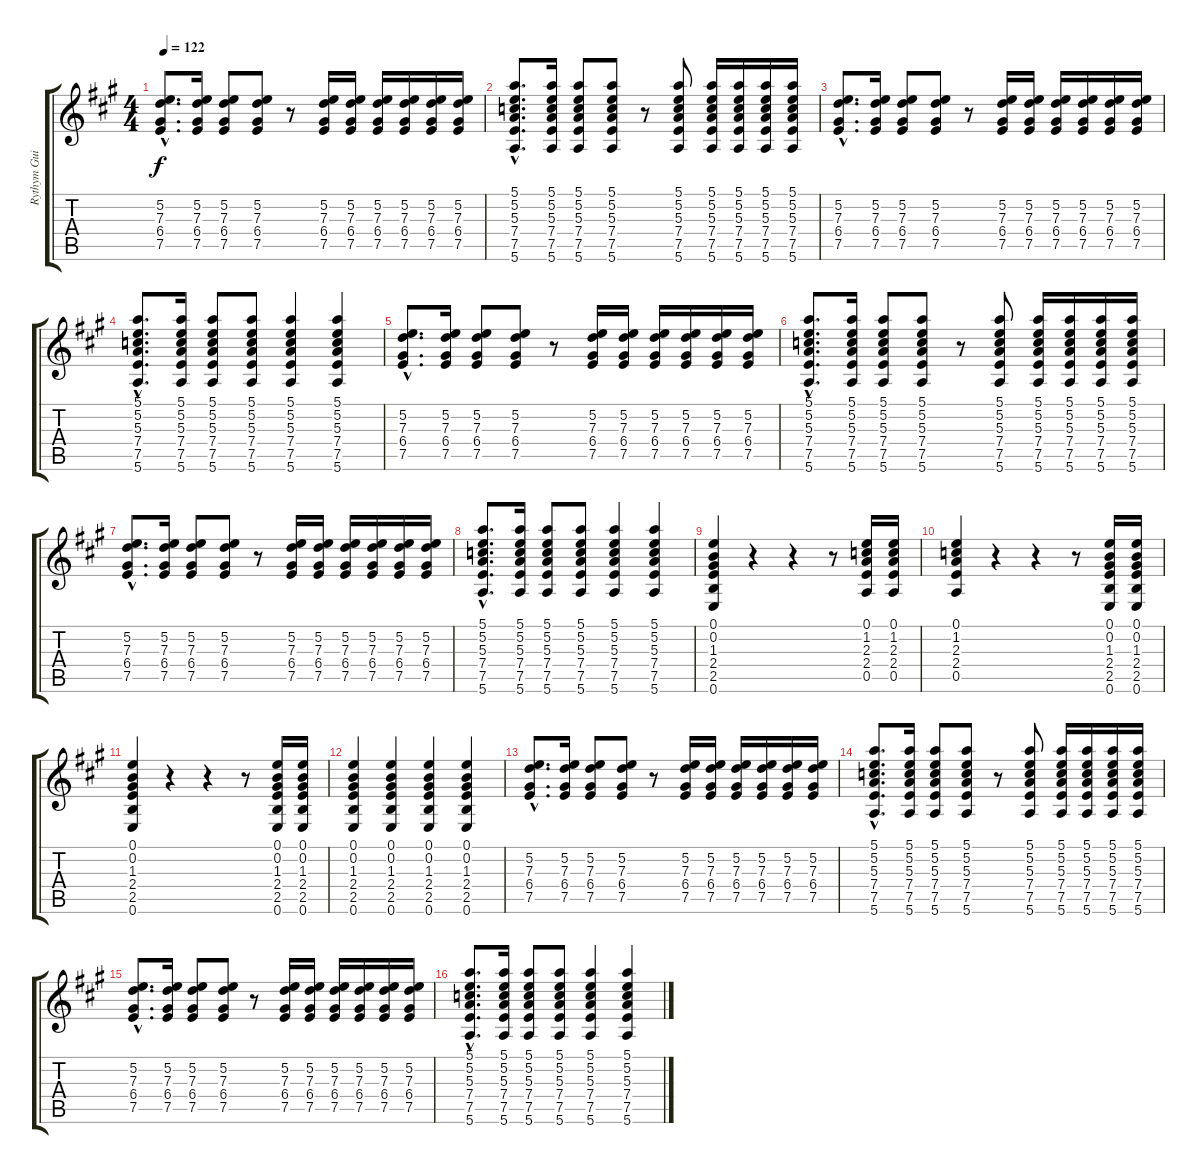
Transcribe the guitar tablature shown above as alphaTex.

\track ("Rythym Guitar" "Rythym Gui") {instrument acousticguitarnylon}
\staff {score tabs}
\tuning (E4 B3 G3 D3 A2 E2) {hide}
\ts (4 4)
\tempo 122
\clef g2
\ks a
(5.2{hac} 7.3{hac} 6.4{hac} 7.5{hac}).8{d dy f} (5.2 7.3 6.4 7.5).16 (5.2 7.3 6.4 7.5).8 (5.2 7.3 6.4 7.5).8 r.8 (5.2 7.3 6.4 7.5).16 (5.2 7.3 6.4 7.5).16 (5.2 7.3 6.4 7.5).16 (5.2 7.3 6.4 7.5).16 (5.2 7.3 6.4 7.5).16 (5.2 7.3 6.4 7.5).16 |
(5.1{hac} 5.2{hac} 5.3{hac} 7.4{hac} 7.5{hac} 5.6{hac}).8{d} (5.1 5.2 5.3 7.4 7.5 5.6).16 (5.1 5.2 5.3 7.4 7.5 5.6).8 (5.1 5.2 5.3 7.4 7.5 5.6).8 r.8 (5.1 5.2 5.3 7.4 7.5 5.6).8 (5.1 5.2 5.3 7.4 7.5 5.6).16 (5.1 5.2 5.3 7.4 7.5 5.6).16 (5.1 5.2 5.3 7.4 7.5 5.6).16 (5.1 5.2 5.3 7.4 7.5 5.6).16 |
(5.2{hac} 7.3{hac} 6.4{hac} 7.5{hac}).8{d} (5.2 7.3 6.4 7.5).16 (5.2 7.3 6.4 7.5).8 (5.2 7.3 6.4 7.5).8 r.8 (5.2 7.3 6.4 7.5).16 (5.2 7.3 6.4 7.5).16 (5.2 7.3 6.4 7.5).16 (5.2 7.3 6.4 7.5).16 (5.2 7.3 6.4 7.5).16 (5.2 7.3 6.4 7.5).16 |
(5.1{hac} 5.2{hac} 5.3{hac} 7.4{hac} 7.5{hac} 5.6{hac}).8{d} (5.1 5.2 5.3 7.4 7.5 5.6).16 (5.1 5.2 5.3 7.4 7.5 5.6).8 (5.1 5.2 5.3 7.4 7.5 5.6).8 (5.1 5.2 5.3 7.4 7.5 5.6).4 (5.1 5.2 5.3 7.4 7.5 5.6).4 |
(5.2{hac} 7.3{hac} 6.4{hac} 7.5{hac}).8{d} (5.2 7.3 6.4 7.5).16 (5.2 7.3 6.4 7.5).8 (5.2 7.3 6.4 7.5).8 r.8 (5.2 7.3 6.4 7.5).16 (5.2 7.3 6.4 7.5).16 (5.2 7.3 6.4 7.5).16 (5.2 7.3 6.4 7.5).16 (5.2 7.3 6.4 7.5).16 (5.2 7.3 6.4 7.5).16 |
(5.1{hac} 5.2{hac} 5.3{hac} 7.4{hac} 7.5{hac} 5.6{hac}).8{d} (5.1 5.2 5.3 7.4 7.5 5.6).16 (5.1 5.2 5.3 7.4 7.5 5.6).8 (5.1 5.2 5.3 7.4 7.5 5.6).8 r.8 (5.1 5.2 5.3 7.4 7.5 5.6).8 (5.1 5.2 5.3 7.4 7.5 5.6).16 (5.1 5.2 5.3 7.4 7.5 5.6).16 (5.1 5.2 5.3 7.4 7.5 5.6).16 (5.1 5.2 5.3 7.4 7.5 5.6).16 |
(5.2{hac} 7.3{hac} 6.4{hac} 7.5{hac}).8{d} (5.2 7.3 6.4 7.5).16 (5.2 7.3 6.4 7.5).8 (5.2 7.3 6.4 7.5).8 r.8 (5.2 7.3 6.4 7.5).16 (5.2 7.3 6.4 7.5).16 (5.2 7.3 6.4 7.5).16 (5.2 7.3 6.4 7.5).16 (5.2 7.3 6.4 7.5).16 (5.2 7.3 6.4 7.5).16 |
(5.1{hac} 5.2{hac} 5.3{hac} 7.4{hac} 7.5{hac} 5.6{hac}).8{d} (5.1 5.2 5.3 7.4 7.5 5.6).16 (5.1 5.2 5.3 7.4 7.5 5.6).8 (5.1 5.2 5.3 7.4 7.5 5.6).8 (5.1 5.2 5.3 7.4 7.5 5.6).4 (5.1 5.2 5.3 7.4 7.5 5.6).4 |
(0.1 0.2 1.3 2.4 2.5 0.6).4 r.4 r.4 r.8 (0.1 1.2 2.3 2.4 0.5).16 (0.1 1.2 2.3 2.4 0.5).16 |
(0.1 1.2 2.3 2.4 0.5).4 r.4 r.4 r.8 (0.1 0.2 1.3 2.4 2.5 0.6).16 (0.1 0.2 1.3 2.4 2.5 0.6).16 |
(0.1 0.2 1.3 2.4 2.5 0.6).4 r.4 r.4 r.8 (0.1 0.2 1.3 2.4 2.5 0.6).16 (0.1 0.2 1.3 2.4 2.5 0.6).16 |
(0.1 0.2 1.3 2.4 2.5 0.6).4 (0.1 0.2 1.3 2.4 2.5 0.6).4 (0.1 0.2 1.3 2.4 2.5 0.6).4 (0.1 0.2 1.3 2.4 2.5 0.6).4 |
(5.2{hac} 7.3{hac} 6.4{hac} 7.5{hac}).8{d} (5.2 7.3 6.4 7.5).16 (5.2 7.3 6.4 7.5).8 (5.2 7.3 6.4 7.5).8 r.8 (5.2 7.3 6.4 7.5).16 (5.2 7.3 6.4 7.5).16 (5.2 7.3 6.4 7.5).16 (5.2 7.3 6.4 7.5).16 (5.2 7.3 6.4 7.5).16 (5.2 7.3 6.4 7.5).16 |
(5.1{hac} 5.2{hac} 5.3{hac} 7.4{hac} 7.5{hac} 5.6{hac}).8{d} (5.1 5.2 5.3 7.4 7.5 5.6).16 (5.1 5.2 5.3 7.4 7.5 5.6).8 (5.1 5.2 5.3 7.4 7.5 5.6).8 r.8 (5.1 5.2 5.3 7.4 7.5 5.6).8 (5.1 5.2 5.3 7.4 7.5 5.6).16 (5.1 5.2 5.3 7.4 7.5 5.6).16 (5.1 5.2 5.3 7.4 7.5 5.6).16 (5.1 5.2 5.3 7.4 7.5 5.6).16 |
(5.2{hac} 7.3{hac} 6.4{hac} 7.5{hac}).8{d} (5.2 7.3 6.4 7.5).16 (5.2 7.3 6.4 7.5).8 (5.2 7.3 6.4 7.5).8 r.8 (5.2 7.3 6.4 7.5).16 (5.2 7.3 6.4 7.5).16 (5.2 7.3 6.4 7.5).16 (5.2 7.3 6.4 7.5).16 (5.2 7.3 6.4 7.5).16 (5.2 7.3 6.4 7.5).16 |
(5.1{hac} 5.2{hac} 5.3{hac} 7.4{hac} 7.5{hac} 5.6{hac}).8{d} (5.1 5.2 5.3 7.4 7.5 5.6).16 (5.1 5.2 5.3 7.4 7.5 5.6).8 (5.1 5.2 5.3 7.4 7.5 5.6).8 (5.1 5.2 5.3 7.4 7.5 5.6).4 (5.1 5.2 5.3 7.4 7.5 5.6).4
